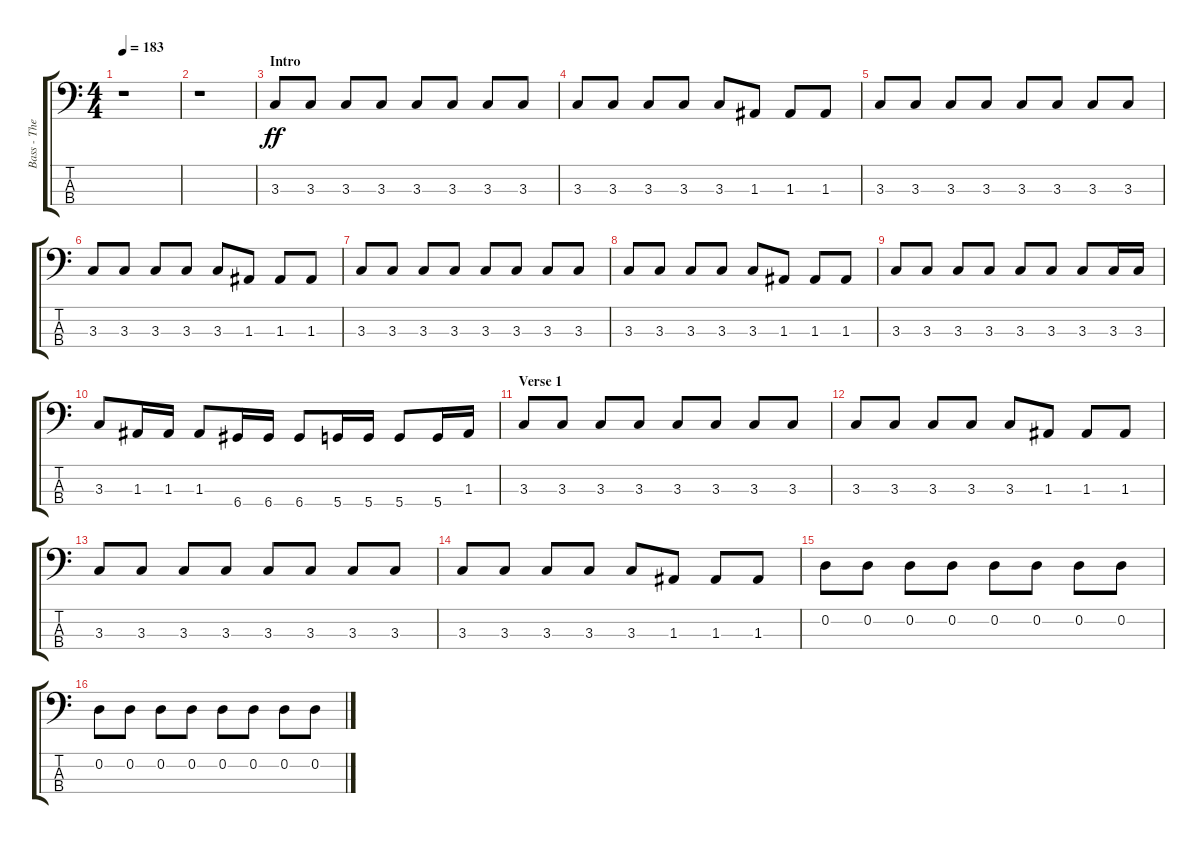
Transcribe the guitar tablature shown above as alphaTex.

\track ("Bass - The \"Incredible\" Hagen" "Bass - The") {instrument electricbassfinger}
\staff {score tabs}
\tuning (G2 D2 A1 D1) {hide}
\ts (4 4)
\tempo 183
\clef f4
\ks c
r.1{dy ff instrument electricbassfinger} |
r.1 |
\section ("" "Intro")
3.3.8 3.3.8 3.3.8 3.3.8 3.3.8 3.3.8 3.3.8 3.3.8 |
3.3.8 3.3.8 3.3.8 3.3.8 3.3.8 1.3.8 1.3.8 1.3.8 |
3.3.8 3.3.8 3.3.8 3.3.8 3.3.8 3.3.8 3.3.8 3.3.8 |
3.3.8 3.3.8 3.3.8 3.3.8 3.3.8 1.3.8 1.3.8 1.3.8 |
3.3.8 3.3.8 3.3.8 3.3.8 3.3.8 3.3.8 3.3.8 3.3.8 |
3.3.8 3.3.8 3.3.8 3.3.8 3.3.8 1.3.8 1.3.8 1.3.8 |
3.3.8 3.3.8 3.3.8 3.3.8 3.3.8 3.3.8 3.3.8 3.3.16{volume 12} 3.3.16 |
3.3.8 1.3.16 1.3.16 1.3.8 6.4.16 6.4.16 6.4.8 5.4.16 5.4.16 5.4.8 5.4.16 1.3.16 |
\section ("" "Verse 1")
3.3.8 3.3.8 3.3.8 3.3.8 3.3.8 3.3.8 3.3.8 3.3.8 |
3.3.8 3.3.8 3.3.8 3.3.8 3.3.8 1.3.8 1.3.8 1.3.8 |
3.3.8 3.3.8 3.3.8 3.3.8 3.3.8 3.3.8 3.3.8 3.3.8 |
3.3.8 3.3.8 3.3.8 3.3.8 3.3.8 1.3.8 1.3.8 1.3.8 |
0.2.8 0.2.8 0.2.8 0.2.8 0.2.8 0.2.8 0.2.8 0.2.8 |
0.2.8 0.2.8 0.2.8 0.2.8 0.2.8 0.2.8 0.2.8 0.2.8
